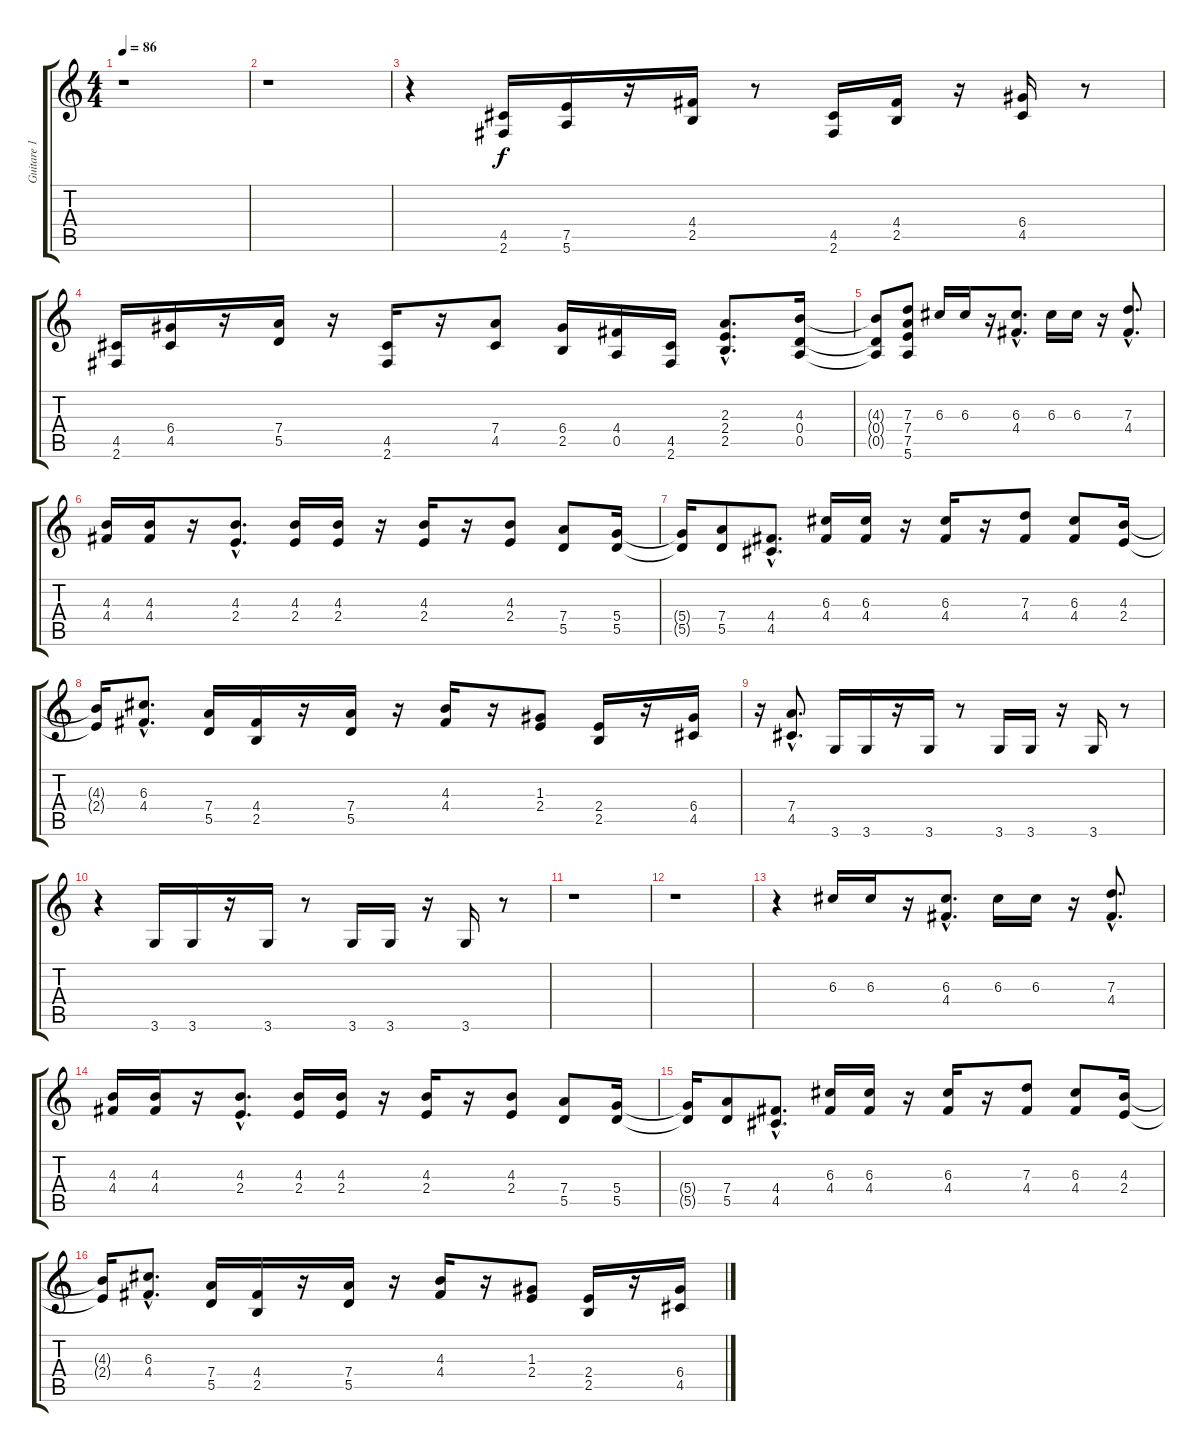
\track ("Guitare 1" "Guitare 1") {instrument distortionguitar}
\staff {score tabs}
\tuning (E4 B3 G3 D3 A2 E2) {hide}
\ts (4 4)
\tempo 86
\clef g2
\ks c
r.1{dy f instrument distortionguitar} |
r.1 |
r.4 (4.5 2.6).16 (7.5 5.6).16 r.16 (4.4 2.5).16 r.8 (4.5 2.6).16 (4.4 2.5).16 r.16 (6.4 4.5).16 r.8 |
(4.5 2.6).16 (6.4 4.5).16 r.16 (7.4 5.5).16 r.16 (4.5 2.6).16 r.16 (7.4 4.5).8 (6.4 2.5).16 (4.4 0.5).16 (4.5 2.6).16 (2.3{hac} 2.4{hac} 2.5{hac}).8{d} (4.3 0.4 0.5).16 |
(4.3{t} 0.4{t} 0.5{t}).8 (7.3 7.4 7.5 5.6).8 6.3.16 6.3.16 r.16 (6.3{hac} 4.4).8{d} 6.3.16 6.3.16 r.16 (7.3{hac} 4.4{hac}).8{d} |
(4.3 4.4).16 (4.3 4.4).16 r.16 (4.3{hac} 2.4{hac}).8{d} (4.3 2.4).16 (4.3 2.4).16 r.16 (4.3 2.4).16 r.16 (4.3 2.4).8 (7.4 5.5).8 (5.4 5.5).16 |
(5.4{t} 5.5{t}).16 (7.4 5.5).8 (4.4{hac} 4.5{hac}).8{d} (6.3 4.4).16 (6.3 4.4).16 r.16 (6.3 4.4).16 r.16 (7.3 4.4).8 (6.3 4.4).8 (4.3 2.4).16 |
(4.3{t} 2.4{t}).16 (6.3{hac} 4.4{hac}).8{d} (7.4 5.5).16 (4.4 2.5).16 r.16 (7.4 5.5).16 r.16 (4.3 4.4).16 r.16 (1.3 2.4).8 (2.4 2.5).16 r.16 (6.4 4.5).16 |
r.16 (7.4{hac} 4.5{hac}).8{d} 3.6.16 3.6.16 r.16 3.6.16 r.8 3.6.16 3.6.16 r.16 3.6.16 r.8 |
r.4 3.6.16 3.6.16 r.16 3.6.16 r.8 3.6.16 3.6.16 r.16 3.6.16 r.8 |
r.1 |
r.1 |
r.4 6.3.16 6.3.16 r.16 (6.3{hac} 4.4).8{d} 6.3.16 6.3.16 r.16 (7.3{hac} 4.4{hac}).8{d} |
(4.3 4.4).16 (4.3 4.4).16 r.16 (4.3{hac} 2.4{hac}).8{d} (4.3 2.4).16 (4.3 2.4).16 r.16 (4.3 2.4).16 r.16 (4.3 2.4).8 (7.4 5.5).8 (5.4 5.5).16 |
(5.4{t} 5.5{t}).16 (7.4 5.5).8 (4.4{hac} 4.5{hac}).8{d} (6.3 4.4).16 (6.3 4.4).16 r.16 (6.3 4.4).16 r.16 (7.3 4.4).8 (6.3 4.4).8 (4.3 2.4).16 |
(4.3{t} 2.4{t}).16 (6.3{hac} 4.4{hac}).8{d} (7.4 5.5).16 (4.4 2.5).16 r.16 (7.4 5.5).16 r.16 (4.3 4.4).16 r.16 (1.3 2.4).8 (2.4 2.5).16 r.16 (6.4 4.5).16
